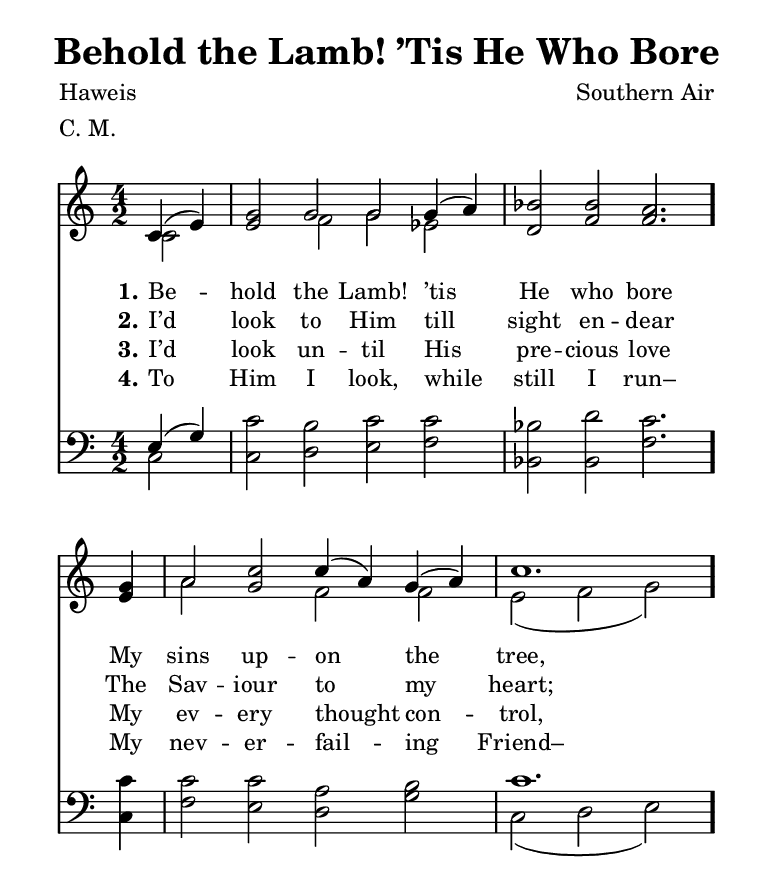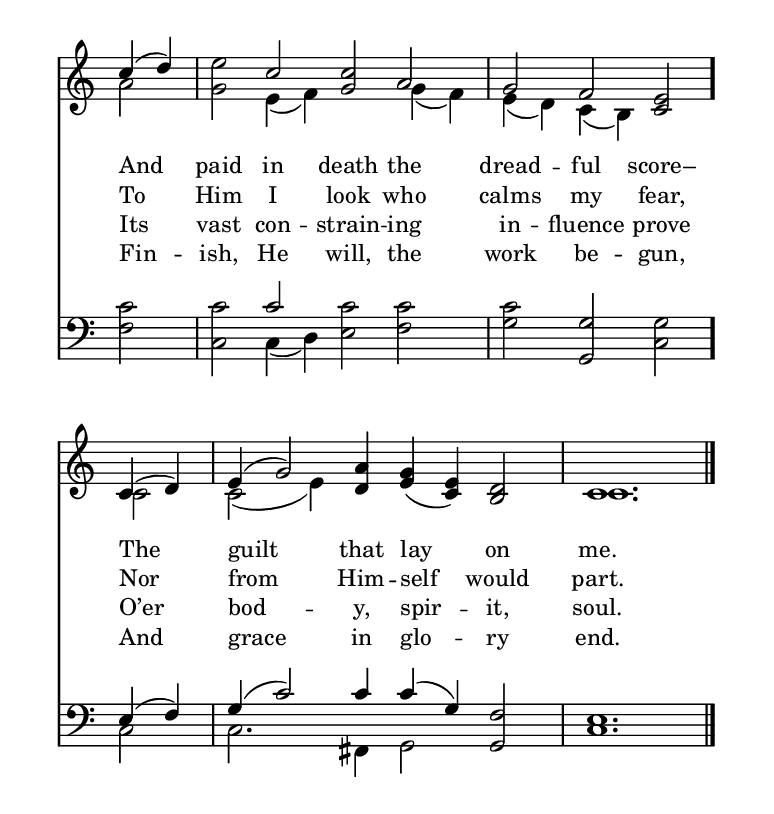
\include "common/global.ily"
\paper {
  \include "common/paper.ily"
  ragged-bottom = ##t
  ragged-last-bottom = ##t
  systems-per-page = #(cond (is-eogsized 2) (#t #f))
}

\header{
  %gospel
  hymnnumber = "61"
  title = "Behold the Lamb! ’Tis He Who Bore"
  tunename = "St. Louis"
  meter = "C. M."
  poet = "Haweis"
  composer = "Southern Air"
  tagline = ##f
}

% for fermata in MIDI
ta = { \tempo 2=80 }
tb = { \tempo 2=40 }

global = {
  \include "common/overrides.ily"
  \override Staff.TimeSignature.style = #'numbered
  \time 4/2
  \override Score.MetronomeMark.transparent = ##t % hide all fermata changes too
  \ta
  \key c \major
  \partial 2
  \autoBeamOff
}

notesSoprano = {
\global
\relative c' {

  { c4( e4) | g2 g2 g2 g4( a4) | bes2 bes2 a2. }
  { g4 | a2 c2 c4( a4) g4( a4) | c1. }
  { c4( d4) | e2 c2 c2 a2 | g2 f2 e2 }
%  { c4( d4) | e4( g4) a4 g4( e4) | d2 c1 } % this is how it looks in my probably-mismarked photocopy
  { c4( d4) | e4( g2) a4 g4( e4) d2 | c1. } % I changed the c1 to a c1. at the end to make it fit, and moved the barcheck

  \bar "|."

}
}

notesAlto = {
\global
\relative e' {

  { c2 | e2 f2 g2 ees2 | d2 f2 f2. }
  { e4 | a2 g2 f2 f2 | e2( f2 g2) }
  { a2 | g2 e4( f4) g2 g4( f4) | e4( d4) c4( b4) c2 }
  { c2 | c2( e4) d4 e4( c4) b2 | c1. }

}
}

notesTenor = {
\global
\relative a {

  { e4( g4) | c2 b2 c2 c2 | bes2 d2 c2. }
  { c4 | c2 c2 a2 b2 | c1. }
  { c2 | c2 c2 c2 c2 | c2 g2 g2 }
  { e4( f4) | g4( c2) c4 c4( g4) f2 | e1. }

}
}

notesBass = {
\global
\relative f {

  { c2 | c2 d2 e2 f2 | bes,2 bes2 f'2. }
  { c4 | f2 e2 d2 g2 | c,2( d2 e2) }
  { f2 | c2 c4( d4) e2 f2 | g2 g,2 c2 }
  { c2 | c2. fis,4 g2 g2 | c1. }

}
}

wordsA = \lyricmode {
\set stanza = "1."

Be -- hold the Lamb! ’tis He who bore \bar "."
My sins up -- on the tree, \bar "." \break
And paid in death the dread -- ful score– \bar "."
The guilt that lay on me. \bar "." \break

}

wordsB = \lyricmode {
\set stanza = "2."

I’d look to Him till sight en -- dear
The Sav -- iour to my heart;
To Him I look who calms my fear,
Nor from Him -- self would part.

}

wordsC = \lyricmode {
\set stanza = "3."

I’d look un -- til His pre -- cious love
My ev -- ery thought con -- trol,
Its vast con -- strain -- ing in -- fluence prove
O’er bod -- y, spir -- it, soul.

}

wordsD = \lyricmode {
\set stanza = "4."

To Him I look, while still I run–
My nev -- er -- fail -- ing Friend–
Fin -- ish, He will, the work be -- gun,
And grace in glo -- ry end.

}

\score {
  \context ChoirStaff <<
    \context Staff = upper <<
      \set Staff.autoBeaming = ##f
      \set ChoirStaff.systemStartDelimiter = #'SystemStartBar
      \set ChoirStaff.printPartCombineTexts = ##f
      \partcombine #'(2 . 9) \notesSoprano \notesAlto
      \context NullVoice = sopranos { \voiceOne << \notesSoprano >> }
      \context NullVoice = altos { \voiceTwo << \notesAlto >> }
      \context Lyrics = one   \lyricsto sopranos \wordsA
      \context Lyrics = two   \lyricsto sopranos \wordsB
      \context Lyrics = three \lyricsto sopranos \wordsC
      \context Lyrics = four  \lyricsto sopranos \wordsD
      %\context Lyrics = five  \lyricsto sopranos \wordsE
    >>
    \context Staff = men <<
      \set Staff.autoBeaming = ##f
      \clef bass
      \set ChoirStaff.printPartCombineTexts = ##f
      \partcombine #'(2 . 9) \notesTenor \notesBass
      \context NullVoice = tenors { \voiceOne << \notesTenor >> }
      \context NullVoice = basses { \voiceTwo << \notesBass >> }
    >>
  >>
  \layout {
    \include "common/layout.ily"
  }
  \midi{
    \include "common/midi.ily"
  }
}

\version "2.19.49"  % necessary for upgrading to future LilyPond versions.

% vi:set et ts=2 sw=2 ai nocindent syntax=lilypond:
